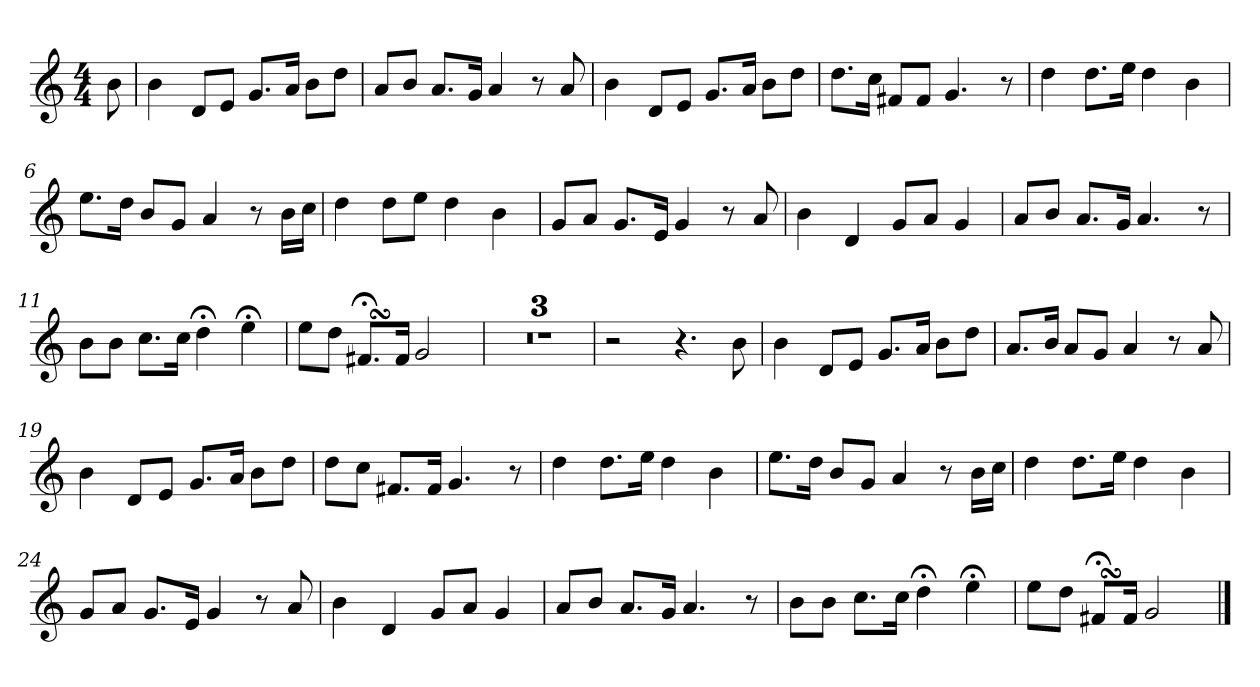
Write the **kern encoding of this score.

**kern
*part1
*staff1
*M4/4
*MM76
=
8b
=1
4b
8dL
8eJ
8.gL
16aJk
8bL
8ddJ
=2
8aL
8bJ
8.aL
16gJk
4a
8r
8a
=3
4b
8dL
8eJ
8.gL
16aJk
8bL
8ddJ
=4
8.ddL
16ccJk
8f#XL
8f#J
4.g
8r
=5
4dd
8.ddL
16eeJk
4dd
4b
=6
8.eeL
16ddJk
8bL
8gJ
4a
8r
16bLL
16ccJJ
=7
4dd
8ddL
8eeJ
4dd
4b
=8
8gL
8aJ
8.gL
16eJk
4g
8r
8a
=9
4b
4d
8gL
8aJ
4g
=10
8aL
8bJ
8.aL
16gJk
4.a
8r
=11
8bL
8bJ
8.ccL
16ccJk
4dd;<
4ee;<
=12
8eeL
8ddJ
8.f#X;<SsSL
16f#Jk
2g
=13
1r
=14
1r
=15
1r
=16
2r
4.r
8b
=17
4b
8dL
8eJ
8.gL
16aJk
8bL
8ddJ
=18
8.aL
16bJk
8aL
8gJ
4a
8r
8a
=19
4b
8dL
8eJ
8.gL
16aJk
8bL
8ddJ
=20
8ddL
8ccJ
8.f#XL
16f#Jk
4.g
8r
=21
4dd
8.ddL
16eeJk
4dd
4b
=22
8.eeL
16ddJk
8bL
8gJ
4a
8r
16bLL
16ccJJ
=23
4dd
8.ddL
16eeJk
4dd
4b
=24
8gL
8aJ
8.gL
16eJk
4g
8r
8a
=25
4b
4d
8gL
8aJ
4g
=26
8aL
8bJ
8.aL
16gJk
4.a
8r
=27
8bL
8bJ
8.ccL
16ccJk
4dd;<
4ee;<
=28
8eeL
8ddJ
8f#X;<SsSL
16f#Jk
2g
==
*-
